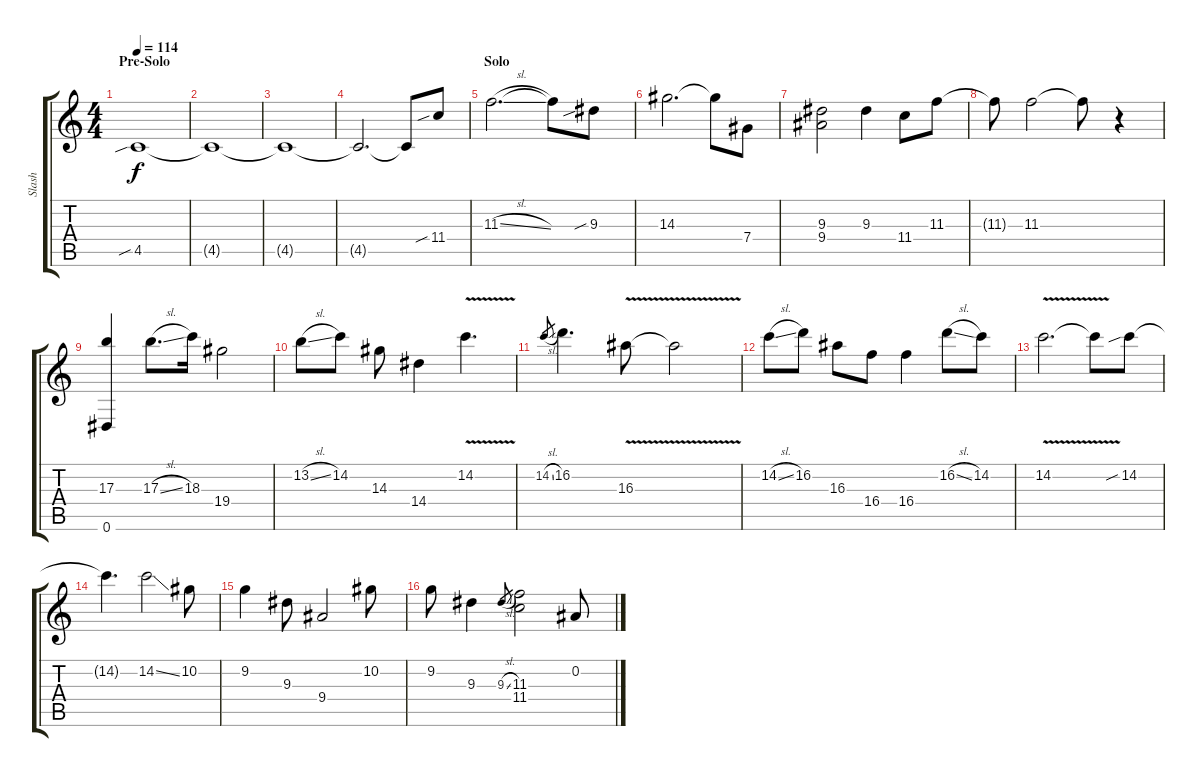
\track ("Slash" "Slash") {instrument distortionguitar}
\staff {score tabs}
\tuning (Eb4 Bb3 Gb3 Db3 Ab2 Eb2) {hide}
\ts (4 4)
\section ("" "Pre-Solo")
\tempo 114
\clef g2
\ks c
4.5{sib}.1{dy f volume 0} |
4.5{t}.1 |
4.5{t}.1 |
4.5{t}.2{d} 4.5{t}.8{volume 13} 11.4{sib}.8 |
\section ("" "Solo")
11.3{sl}.2{d} 11.3{t}.8 9.3{sib}.8 |
14.3.2{d} 14.3{t}.8 7.4.8 |
(9.3 9.4).2 9.3.4 11.4.8 11.3.8 |
11.3{t}.8 11.3.2 11.3{t}.8 r.4 |
(17.3 0.6).4 17.3{sl}.8{d} 18.3.16 19.4.2 |
13.2{sl}.8 14.2.8 14.3.8 14.4.4 14.2{v}.4{d} |
14.2{sl}.8{gr} 16.2.4{d} 16.3{v}.8 16.3{t}.2 |
14.2{sl}.8 16.2.8 16.3.8 16.4.8 16.4.4 16.2{sl}.8 14.2.8 |
14.2{v}.2{d} 14.2{t}.8 14.2{sib}.8 |
14.2{t}.4{d} 14.2{ss}.2 10.2.8 |
9.2.4 9.3.8 9.4.2 10.2.8 |
9.2.8 9.3.4 9.3{sl}.8{gr} (11.3 11.4).2 0.2.8
